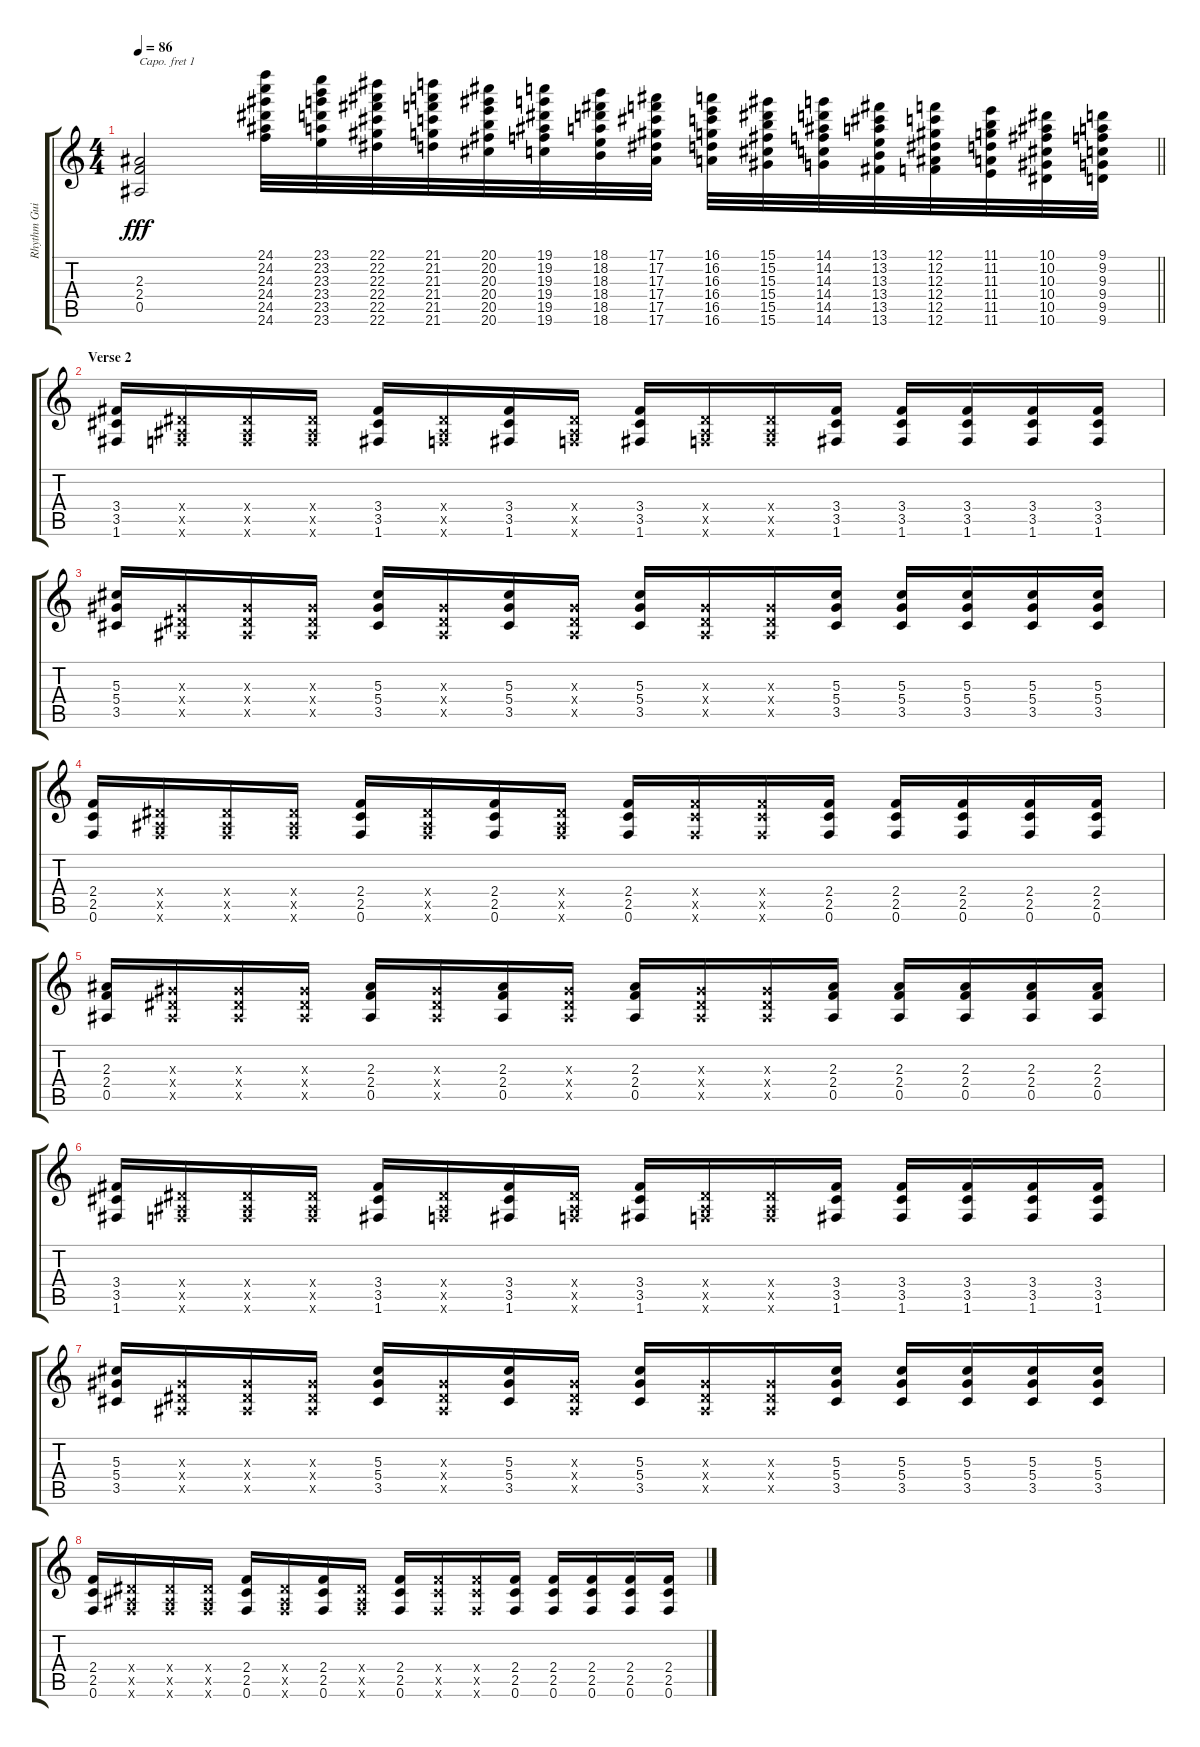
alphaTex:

\track ("Rhythm Guitar" "Rhythm Gui") {instrument distortionguitar}
\staff {score tabs}
\capo 1
\tuning (E4 B3 G3 D3 A2 E2) {hide}
\ts (4 4)
\tempo 86
\clef g2
\barLineRight lightlight
\ks c
(2.3 2.4 0.5).2{dy fff} (24.1 24.2 24.3 24.4 24.5 24.6).32{instrument guitarfretnoise} (23.1 23.2 23.3 23.4 23.5 23.6).32 (22.1 22.2 22.3 22.4 22.5 22.6).32 (21.1 21.2 21.3 21.4 21.5 21.6).32 (20.1 20.2 20.3 20.4 20.5 20.6).32 (19.1 19.2 19.3 19.4 19.5 19.6).32 (18.1 18.2 18.3 18.4 18.5 18.6).32 (17.1 17.2 17.3 17.4 17.5 17.6).32 (16.1 16.2 16.3 16.4 16.5 16.6).32 (15.1 15.2 15.3 15.4 15.5 15.6).32 (14.1 14.2 14.3 14.4 14.5 14.6).32 (13.1 13.2 13.3 13.4 13.5 13.6).32 (12.1 12.2 12.3 12.4 12.5 12.6).32 (11.1 11.2 11.3 11.4 11.5 11.6).32 (10.1 10.2 10.3 10.4 10.5 10.6).32 (9.1 9.2 9.3 9.4 9.5 9.6).32 |
\section ("" "Verse 2")
(3.4 3.5 1.6).16{instrument distortionguitar} (0.4{x} 0.5{x} 0.6{x}).16 (0.4{x} 0.5{x} 0.6{x}).16 (0.4{x} 0.5{x} 0.6{x}).16 (3.4 3.5 1.6).16 (0.4{x} 0.5{x} 0.6{x}).16 (3.4 3.5 1.6).16 (0.4{x} 0.5{x} 0.6{x}).16 (3.4 3.5 1.6).16 (0.4{x} 0.5{x} 0.6{x}).16 (0.4{x} 0.5{x} 0.6{x}).16 (3.4 3.5 1.6).16 (3.4 3.5 1.6).16 (3.4 3.5 1.6).16 (3.4 3.5 1.6).16 (3.4 3.5 1.6).16 |
(5.3 5.4 3.5).16 (0.3{x} 0.4{x} 0.5{x}).16 (0.3{x} 0.4{x} 0.5{x}).16 (0.3{x} 0.4{x} 0.5{x}).16 (5.3 5.4 3.5).16 (0.3{x} 0.4{x} 0.5{x}).16 (5.3 5.4 3.5).16 (0.3{x} 0.4{x} 0.5{x}).16 (5.3 5.4 3.5).16 (0.3{x} 0.4{x} 0.5{x}).16 (0.3{x} 0.4{x} 0.5{x}).16 (5.3 5.4 3.5).16 (5.3 5.4 3.5).16 (5.3 5.4 3.5).16 (5.3 5.4 3.5).16 (5.3 5.4 3.5).16 |
(2.4 2.5 0.6).16 (0.4{x} 0.5{x} 0.6{x}).16 (0.4{x} 0.5{x} 0.6{x}).16 (0.4{x} 0.5{x} 0.6{x}).16 (2.4 2.5 0.6).16 (0.4{x} 0.5{x} 0.6{x}).16 (2.4 2.5 0.6).16 (0.4{x} 0.5{x} 0.6{x}).16 (2.4 2.5 0.6).16 (2.4{x} 2.5{x} 0.6{x}).16 (2.4{x} 2.5{x} 0.6{x}).16 (2.4 2.5 0.6).16 (2.4 2.5 0.6).16 (2.4 2.5 0.6).16 (2.4 2.5 0.6).16 (2.4 2.5 0.6).16 |
(2.3 2.4 0.5).16 (0.3{x} 0.4{x} 0.5{x}).16 (0.3{x} 0.4{x} 0.5{x}).16 (0.3{x} 0.4{x} 0.5{x}).16 (2.3 2.4 0.5).16 (0.3{x} 0.4{x} 0.5{x}).16 (2.3 2.4 0.5).16 (0.3{x} 0.4{x} 0.5{x}).16 (2.3 2.4 0.5).16 (0.3{x} 0.4{x} 0.5{x}).16 (0.3{x} 0.4{x} 0.5{x}).16 (2.3 2.4 0.5).16 (2.3 2.4 0.5).16 (2.3 2.4 0.5).16 (2.3 2.4 0.5).16 (2.3 2.4 0.5).16 |
(3.4 3.5 1.6).16{instrument distortionguitar} (0.4{x} 0.5{x} 0.6{x}).16 (0.4{x} 0.5{x} 0.6{x}).16 (0.4{x} 0.5{x} 0.6{x}).16 (3.4 3.5 1.6).16 (0.4{x} 0.5{x} 0.6{x}).16 (3.4 3.5 1.6).16 (0.4{x} 0.5{x} 0.6{x}).16 (3.4 3.5 1.6).16 (0.4{x} 0.5{x} 0.6{x}).16 (0.4{x} 0.5{x} 0.6{x}).16 (3.4 3.5 1.6).16 (3.4 3.5 1.6).16 (3.4 3.5 1.6).16 (3.4 3.5 1.6).16 (3.4 3.5 1.6).16 |
(5.3 5.4 3.5).16 (0.3{x} 0.4{x} 0.5{x}).16 (0.3{x} 0.4{x} 0.5{x}).16 (0.3{x} 0.4{x} 0.5{x}).16 (5.3 5.4 3.5).16 (0.3{x} 0.4{x} 0.5{x}).16 (5.3 5.4 3.5).16 (0.3{x} 0.4{x} 0.5{x}).16 (5.3 5.4 3.5).16 (0.3{x} 0.4{x} 0.5{x}).16 (0.3{x} 0.4{x} 0.5{x}).16 (5.3 5.4 3.5).16 (5.3 5.4 3.5).16 (5.3 5.4 3.5).16 (5.3 5.4 3.5).16 (5.3 5.4 3.5).16 |
(2.4 2.5 0.6).16 (0.4{x} 0.5{x} 0.6{x}).16 (0.4{x} 0.5{x} 0.6{x}).16 (0.4{x} 0.5{x} 0.6{x}).16 (2.4 2.5 0.6).16 (0.4{x} 0.5{x} 0.6{x}).16 (2.4 2.5 0.6).16 (0.4{x} 0.5{x} 0.6{x}).16 (2.4 2.5 0.6).16 (2.4{x} 2.5{x} 0.6{x}).16 (2.4{x} 2.5{x} 0.6{x}).16 (2.4 2.5 0.6).16 (2.4 2.5 0.6).16 (2.4 2.5 0.6).16 (2.4 2.5 0.6).16 (2.4 2.5 0.6).16
